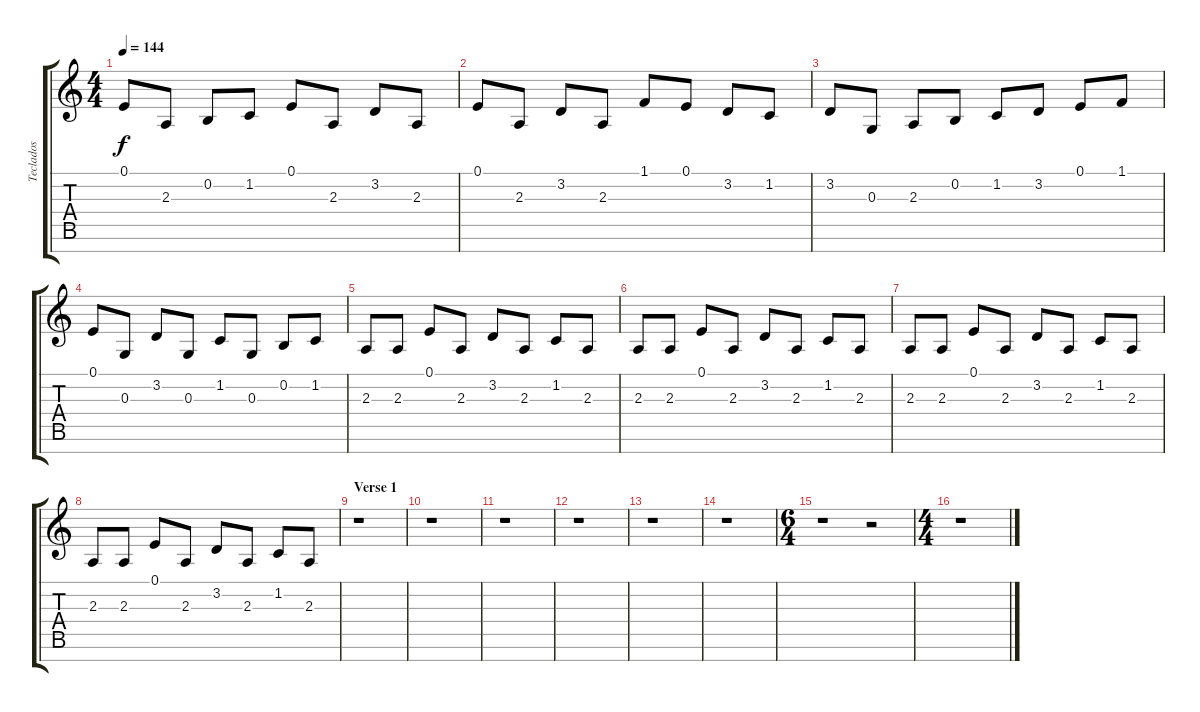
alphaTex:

\track ("Teclados" "Teclados") {instrument stringensemble1}
\staff {score tabs}
\tuning (E4 B3 G3 D3 A2 E2 B1) {hide}
\ts (4 4)
\tempo 144
\clef g2
\ks c
0.1.8{dy f volume 15} 2.3.8 0.2.8 1.2.8 0.1.8 2.3.8 3.2.8 2.3.8 |
0.1.8 2.3.8 3.2.8 2.3.8 1.1.8 0.1.8 3.2.8 1.2.8 |
3.2.8 0.3.8 2.3.8 0.2.8 1.2.8 3.2.8 0.1.8 1.1.8 |
0.1.8 0.3.8 3.2.8 0.3.8 1.2.8 0.3.8 0.2.8 1.2.8 |
2.3.8 2.3.8 0.1.8 2.3.8 3.2.8 2.3.8 1.2.8 2.3.8 |
2.3.8 2.3.8 0.1.8 2.3.8 3.2.8 2.3.8 1.2.8 2.3.8 |
2.3.8 2.3.8 0.1.8 2.3.8 3.2.8 2.3.8 1.2.8 2.3.8 |
2.3.8 2.3.8 0.1.8 2.3.8 3.2.8 2.3.8 1.2.8 2.3.8 |
\section ("" "Verse 1")
r.1 |
r.1 |
r.1 |
r.1 |
r.1 |
r.1 |
\ts (6 4)
r.1 r.2 |
\ts (4 4)
r.1
